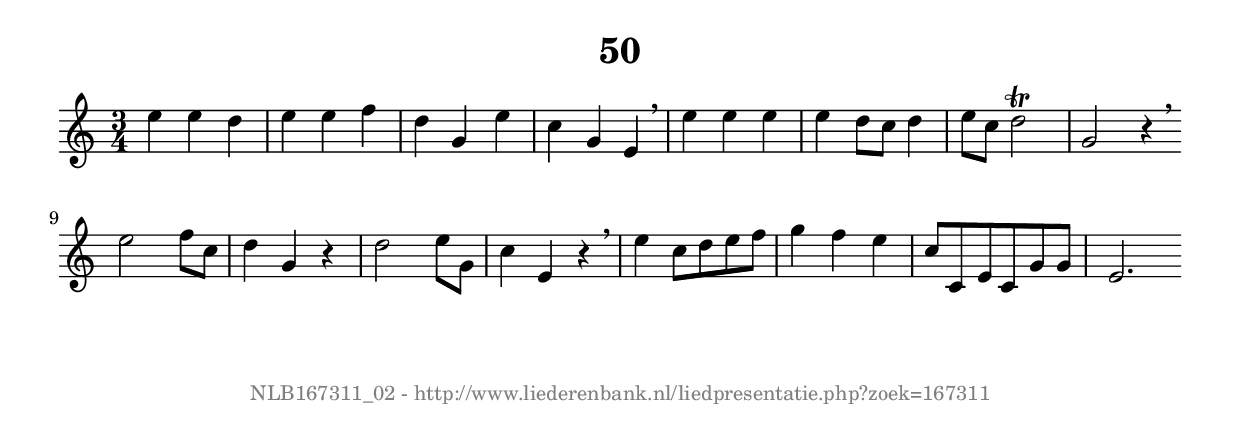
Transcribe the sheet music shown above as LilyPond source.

%
% produced by wce2krn 1.64 (7 June 2014)
%
\version"2.16"
#(append! paper-alist '(("long" . (cons (* 210 mm) (* 2000 mm)))))
#(set-default-paper-size "long")
sb = {\breathe}
mBreak = {\breathe }
bBreak = {\breathe }
x = {\once\override NoteHead #'style = #'cross }
gl=\glissando
itime={\override Staff.TimeSignature #'stencil = ##f }
ficta = {\once\set suggestAccidentals = ##t}
fine = {\once\override Score.RehearsalMark #'self-alignment-X = #1 \mark \markup {\italic{Fine}}}
dc = {\once\override Score.RehearsalMark #'self-alignment-X = #1 \mark \markup {\italic{D.C.}}}
dcf = {\once\override Score.RehearsalMark #'self-alignment-X = #1 \mark \markup {\italic{D.C. al Fine}}}
dcc = {\once\override Score.RehearsalMark #'self-alignment-X = #1 \mark \markup {\italic{D.C. al Coda}}}
ds = {\once\override Score.RehearsalMark #'self-alignment-X = #1 \mark \markup {\italic{D.S.}}}
dsf = {\once\override Score.RehearsalMark #'self-alignment-X = #1 \mark \markup {\italic{D.S. al Fine}}}
dsc = {\once\override Score.RehearsalMark #'self-alignment-X = #1 \mark \markup {\italic{D.S. al Coda}}}
pv = {\set Score.repeatCommands = #'((volta "1"))}
sv = {\set Score.repeatCommands = #'((volta "2"))}
tv = {\set Score.repeatCommands = #'((volta "3"))}
qv = {\set Score.repeatCommands = #'((volta "4"))}
xv = {\set Score.repeatCommands = #'((volta #f))}
\header{ tagline = ""
title = "50"
}
\score {{
\key c \major
\relative g'
{
\set melismaBusyProperties = #'()
\time 3/4
\tempo 4=120
\override Score.MetronomeMark #'transparent = ##t
\override Score.RehearsalMark #'break-visibility = #(vector #t #t #f)
e'4 e d e e f d g, e' c g e \mBreak \bar "|"
e'4 e e e d8 c d4 e8 c d2^\trill g, r4 \bar":|:" \bBreak
e'2 f8 c d4 g, r d'2 e8 g, c4 e, r \mBreak \bar "|"
e'4 c8 d e f g4 f e c8 c, e c g' g e2. \bar":|"
 }}
 \midi { }
 \layout {
            indent = 0.0\cm
}
}
\markup { \vspace #0 } \markup { \with-color #grey \fill-line { \center-column { \smaller "NLB167311_02 - http://www.liederenbank.nl/liedpresentatie.php?zoek=167311" } } }
